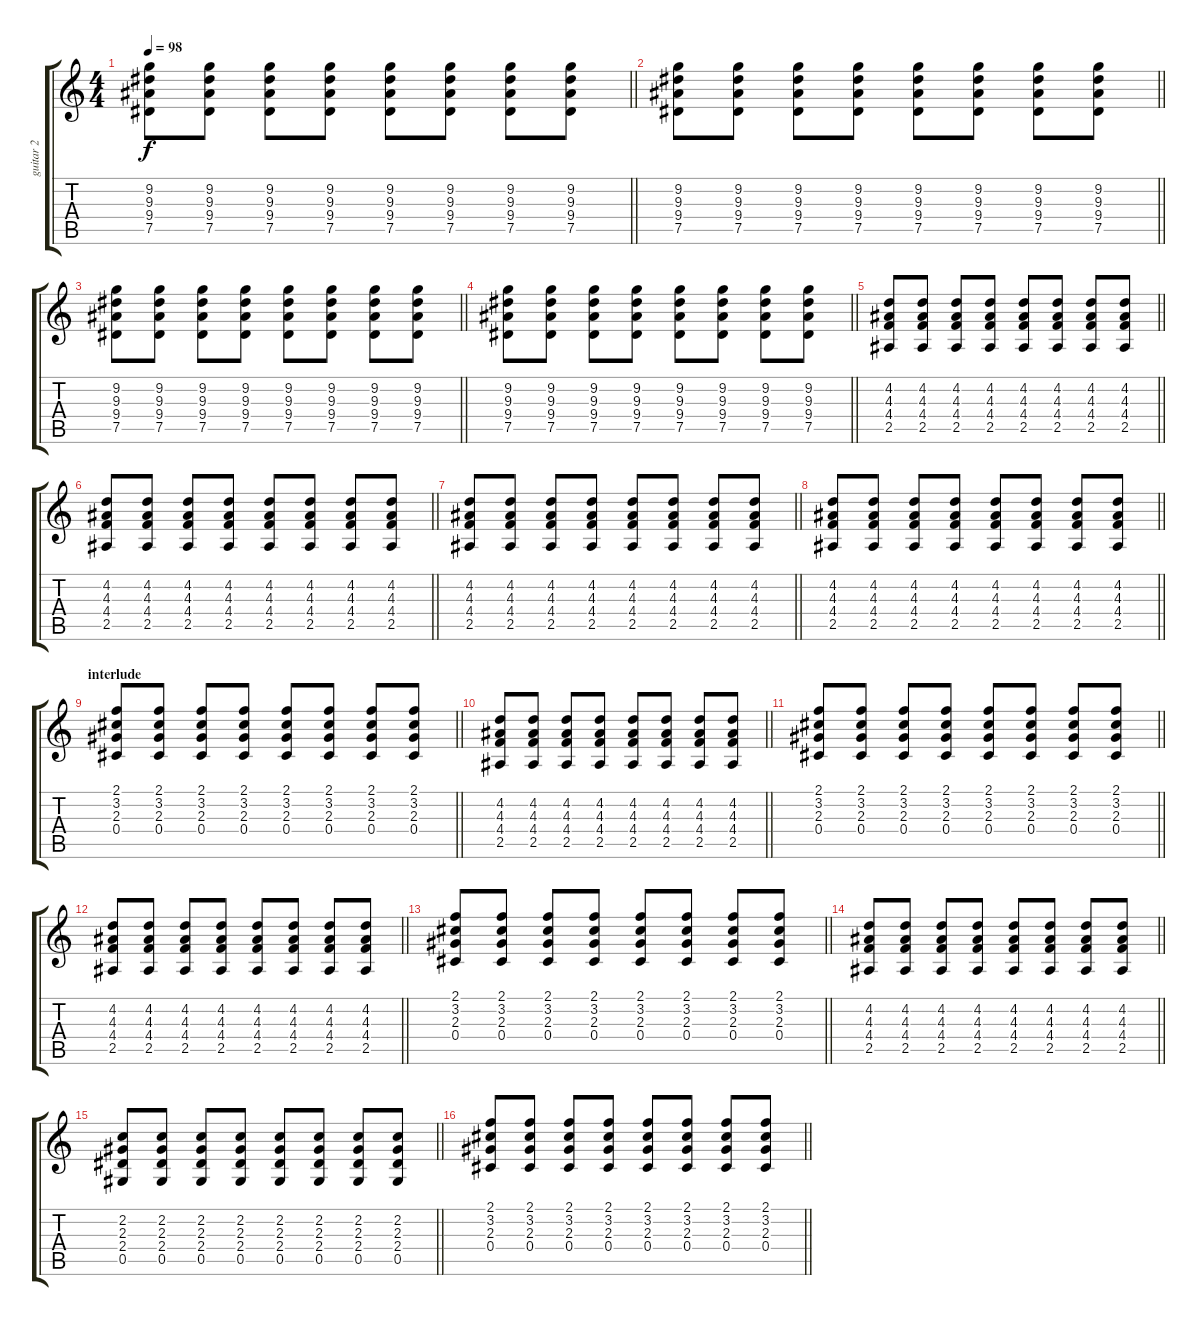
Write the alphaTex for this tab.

\track ("guitar 2" "guitar 2") {instrument electricguitarjazz}
\staff {score tabs}
\tuning (Eb4 Bb3 Gb3 Db3 Ab2 Eb2) {hide}
\ts (4 4)
\tempo 98
\clef g2
\barLineRight lightlight
\ks c
(9.2 9.3 9.4 7.5).8{dy f} (9.2 9.3 9.4 7.5).8 (9.2 9.3 9.4 7.5).8 (9.2 9.3 9.4 7.5).8 (9.2 9.3 9.4 7.5).8 (9.2 9.3 9.4 7.5).8 (9.2 9.3 9.4 7.5).8 (9.2 9.3 9.4 7.5).8 |
\barLineRight lightlight
(9.2 9.3 9.4 7.5).8 (9.2 9.3 9.4 7.5).8 (9.2 9.3 9.4 7.5).8 (9.2 9.3 9.4 7.5).8 (9.2 9.3 9.4 7.5).8 (9.2 9.3 9.4 7.5).8 (9.2 9.3 9.4 7.5).8 (9.2 9.3 9.4 7.5).8 |
\barLineRight lightlight
(9.2 9.3 9.4 7.5).8 (9.2 9.3 9.4 7.5).8 (9.2 9.3 9.4 7.5).8 (9.2 9.3 9.4 7.5).8 (9.2 9.3 9.4 7.5).8 (9.2 9.3 9.4 7.5).8 (9.2 9.3 9.4 7.5).8 (9.2 9.3 9.4 7.5).8 |
\barLineRight lightlight
(9.2 9.3 9.4 7.5).8 (9.2 9.3 9.4 7.5).8 (9.2 9.3 9.4 7.5).8 (9.2 9.3 9.4 7.5).8 (9.2 9.3 9.4 7.5).8 (9.2 9.3 9.4 7.5).8 (9.2 9.3 9.4 7.5).8 (9.2 9.3 9.4 7.5).8 |
\barLineRight lightlight
(4.2 4.3 4.4 2.5).8 (4.2 4.3 4.4 2.5).8 (4.2 4.3 4.4 2.5).8 (4.2 4.3 4.4 2.5).8 (4.2 4.3 4.4 2.5).8 (4.2 4.3 4.4 2.5).8 (4.2 4.3 4.4 2.5).8 (4.2 4.3 4.4 2.5).8 |
\barLineRight lightlight
(4.2 4.3 4.4 2.5).8 (4.2 4.3 4.4 2.5).8 (4.2 4.3 4.4 2.5).8 (4.2 4.3 4.4 2.5).8 (4.2 4.3 4.4 2.5).8 (4.2 4.3 4.4 2.5).8 (4.2 4.3 4.4 2.5).8 (4.2 4.3 4.4 2.5).8 |
\barLineRight lightlight
(4.2 4.3 4.4 2.5).8 (4.2 4.3 4.4 2.5).8 (4.2 4.3 4.4 2.5).8 (4.2 4.3 4.4 2.5).8 (4.2 4.3 4.4 2.5).8 (4.2 4.3 4.4 2.5).8 (4.2 4.3 4.4 2.5).8 (4.2 4.3 4.4 2.5).8 |
\barLineRight lightlight
(4.2 4.3 4.4 2.5).8 (4.2 4.3 4.4 2.5).8 (4.2 4.3 4.4 2.5).8 (4.2 4.3 4.4 2.5).8 (4.2 4.3 4.4 2.5).8 (4.2 4.3 4.4 2.5).8 (4.2 4.3 4.4 2.5).8 (4.2 4.3 4.4 2.5).8 |
\section ("" "interlude")
\barLineRight lightlight
(2.1 3.2 2.3 0.4).8 (2.1 3.2 2.3 0.4).8 (2.1 3.2 2.3 0.4).8 (2.1 3.2 2.3 0.4).8 (2.1 3.2 2.3 0.4).8 (2.1 3.2 2.3 0.4).8 (2.1 3.2 2.3 0.4).8 (2.1 3.2 2.3 0.4).8 |
\barLineRight lightlight
(4.2 4.3 4.4 2.5).8 (4.2 4.3 4.4 2.5).8 (4.2 4.3 4.4 2.5).8 (4.2 4.3 4.4 2.5).8 (4.2 4.3 4.4 2.5).8 (4.2 4.3 4.4 2.5).8 (4.2 4.3 4.4 2.5).8 (4.2 4.3 4.4 2.5).8 |
\barLineRight lightlight
(2.1 3.2 2.3 0.4).8 (2.1 3.2 2.3 0.4).8 (2.1 3.2 2.3 0.4).8 (2.1 3.2 2.3 0.4).8 (2.1 3.2 2.3 0.4).8 (2.1 3.2 2.3 0.4).8 (2.1 3.2 2.3 0.4).8 (2.1 3.2 2.3 0.4).8 |
\barLineRight lightlight
(4.2 4.3 4.4 2.5).8 (4.2 4.3 4.4 2.5).8 (4.2 4.3 4.4 2.5).8 (4.2 4.3 4.4 2.5).8 (4.2 4.3 4.4 2.5).8 (4.2 4.3 4.4 2.5).8 (4.2 4.3 4.4 2.5).8 (4.2 4.3 4.4 2.5).8 |
\barLineRight lightlight
(2.1 3.2 2.3 0.4).8 (2.1 3.2 2.3 0.4).8 (2.1 3.2 2.3 0.4).8 (2.1 3.2 2.3 0.4).8 (2.1 3.2 2.3 0.4).8 (2.1 3.2 2.3 0.4).8 (2.1 3.2 2.3 0.4).8 (2.1 3.2 2.3 0.4).8 |
\barLineRight lightlight
(4.2 4.3 4.4 2.5).8 (4.2 4.3 4.4 2.5).8 (4.2 4.3 4.4 2.5).8 (4.2 4.3 4.4 2.5).8 (4.2 4.3 4.4 2.5).8 (4.2 4.3 4.4 2.5).8 (4.2 4.3 4.4 2.5).8 (4.2 4.3 4.4 2.5).8 |
\barLineRight lightlight
(2.2 2.3 2.4 0.5).8 (2.2 2.3 2.4 0.5).8 (2.2 2.3 2.4 0.5).8 (2.2 2.3 2.4 0.5).8 (2.2 2.3 2.4 0.5).8 (2.2 2.3 2.4 0.5).8 (2.2 2.3 2.4 0.5).8 (2.2 2.3 2.4 0.5).8 |
\barLineRight lightlight
(2.1 3.2 2.3 0.4).8 (2.1 3.2 2.3 0.4).8 (2.1 3.2 2.3 0.4).8 (2.1 3.2 2.3 0.4).8 (2.1 3.2 2.3 0.4).8 (2.1 3.2 2.3 0.4).8 (2.1 3.2 2.3 0.4).8 (2.1 3.2 2.3 0.4).8
